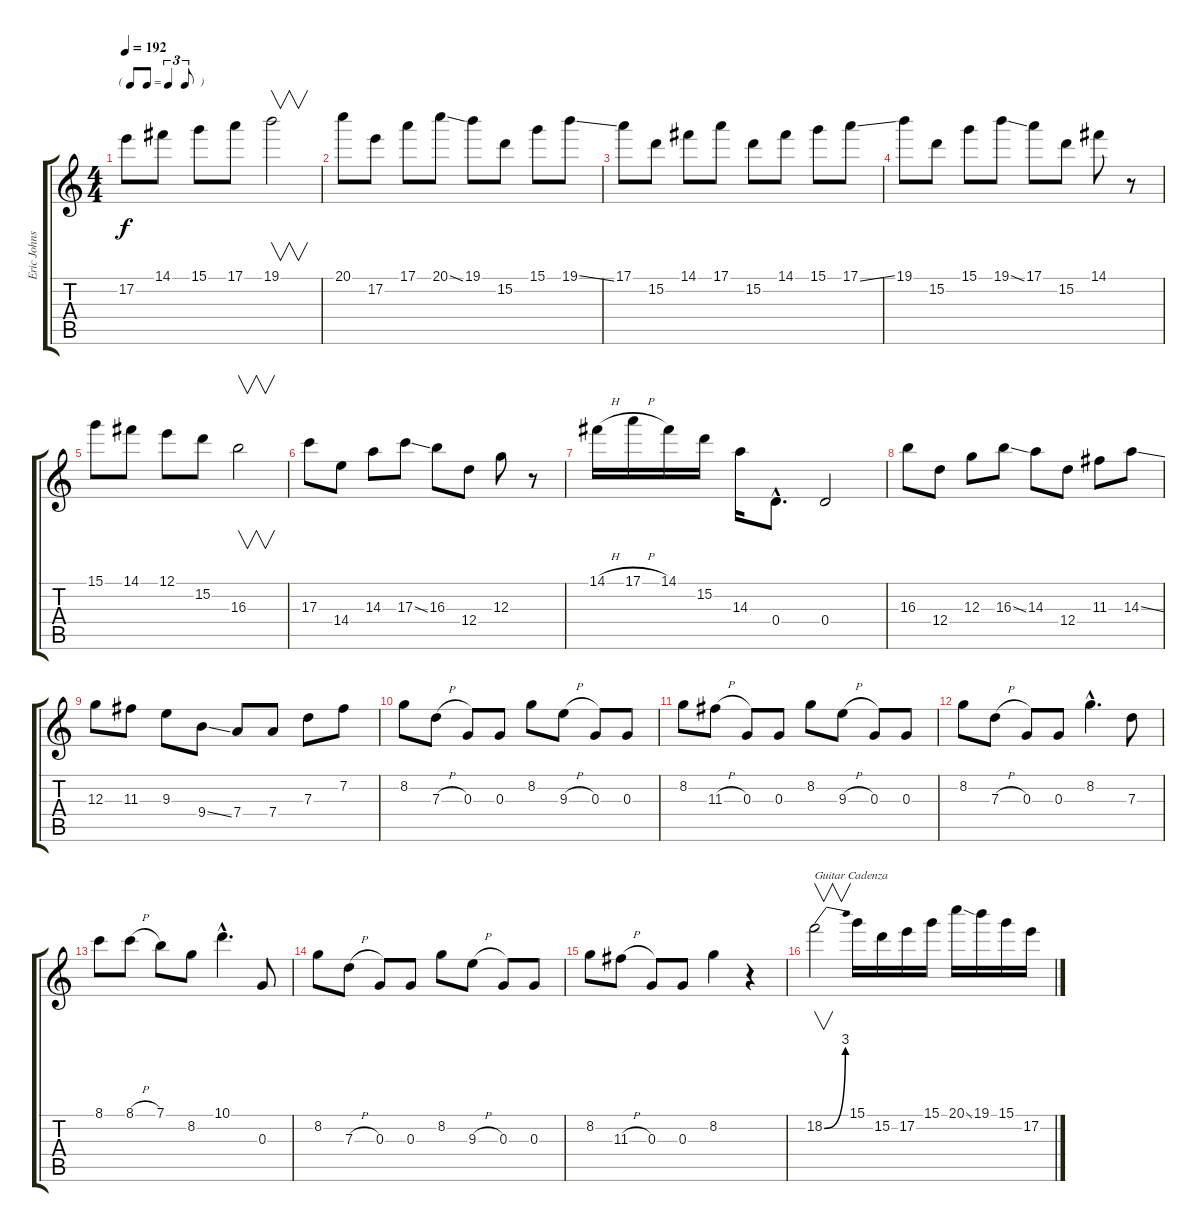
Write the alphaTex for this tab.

\track ("Eric Johnson" "Eric Johns") {instrument distortionguitar}
\staff {score tabs}
\tuning (E4 B3 G3 D3 A2 E2) {hide}
\ts (4 4)
\tf triplet8th
\tempo 192
\clef g2
\ks c
17.2.8{dy f} 14.1.8 15.1.8 17.1.8 19.1.2{v} |
20.1.8 17.2.8 17.1.8 20.1{ss}.8 19.1.8 15.2.8 15.1.8 19.1{ss}.8 |
17.1.8 15.2.8 14.1.8 17.1.8 15.2.8 14.1.8 15.1.8 17.1{ss}.8 |
19.1.8 15.2.8 15.1.8 19.1{ss}.8 17.1.8 15.2.8 14.1.8 r.8 |
15.1.8 14.1.8 12.1.8 15.2.8 16.3.2{v} |
17.3.8 14.4.8 14.3.8 17.3{ss}.8 16.3.8 12.4.8 12.3.8 r.8 |
14.1{h}.16 17.1{h}.16 14.1.16 15.2.16 14.3.16 0.4{hac}.8{d} 0.4.2 |
16.3.8 12.4.8 12.3.8 16.3{ss}.8 14.3.8 12.4.8 11.3.8 14.3{ss}.8 |
12.3.8 11.3.8 9.3.8 9.4{ss}.8 7.4.8 7.4.8 7.3.8 7.2.8 |
8.2.8 7.3{h}.8 0.3.8 0.3.8 8.2.8 9.3{h}.8 0.3.8 0.3.8 |
8.2.8 11.3{h}.8 0.3.8 0.3.8 8.2.8 9.3{h}.8 0.3.8 0.3.8 |
8.2.8 7.3{h}.8 0.3.8 0.3.8 8.2{hac}.4{d} 7.3.8 |
8.1.8 8.1{h}.8 7.1.8 8.2.8 10.1{hac}.4{d} 0.3.8 |
8.2.8 7.3{h}.8 0.3.8 0.3.8 8.2.8 9.3{h}.8 0.3.8 0.3.8 |
8.2.8 11.3{h}.8 0.3.8 0.3.8 8.2.4 r.4 |
18.2{be (bend 0 0 60 12)}.2{v txt "Guitar Cadenza"} 15.1.16 15.2.16 17.2.16 15.1.16 20.1{ss}.16 19.1.16 15.1.16 17.2.16
